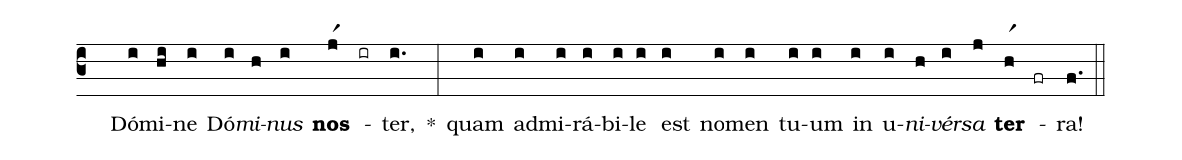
%%
(c3)
( )Dó(i)mi(hi)ne(i) Dó(i)<i>mi</i>(h)<i>nus</i>(i) <b>nos</b>(jr1) -(ir) ter,(i.) *(:)
quam(i) ad(i)mi(i)rá(i)bi(i)le(i) est(i) no(i)men(i) tu(i)um(i) in(i) u(i)<i>ni</i>(h)<i>vér</i>(i)<i>sa</i>(j) <b>ter</b>(hr1) -(fr) ra!(f.) (::)
